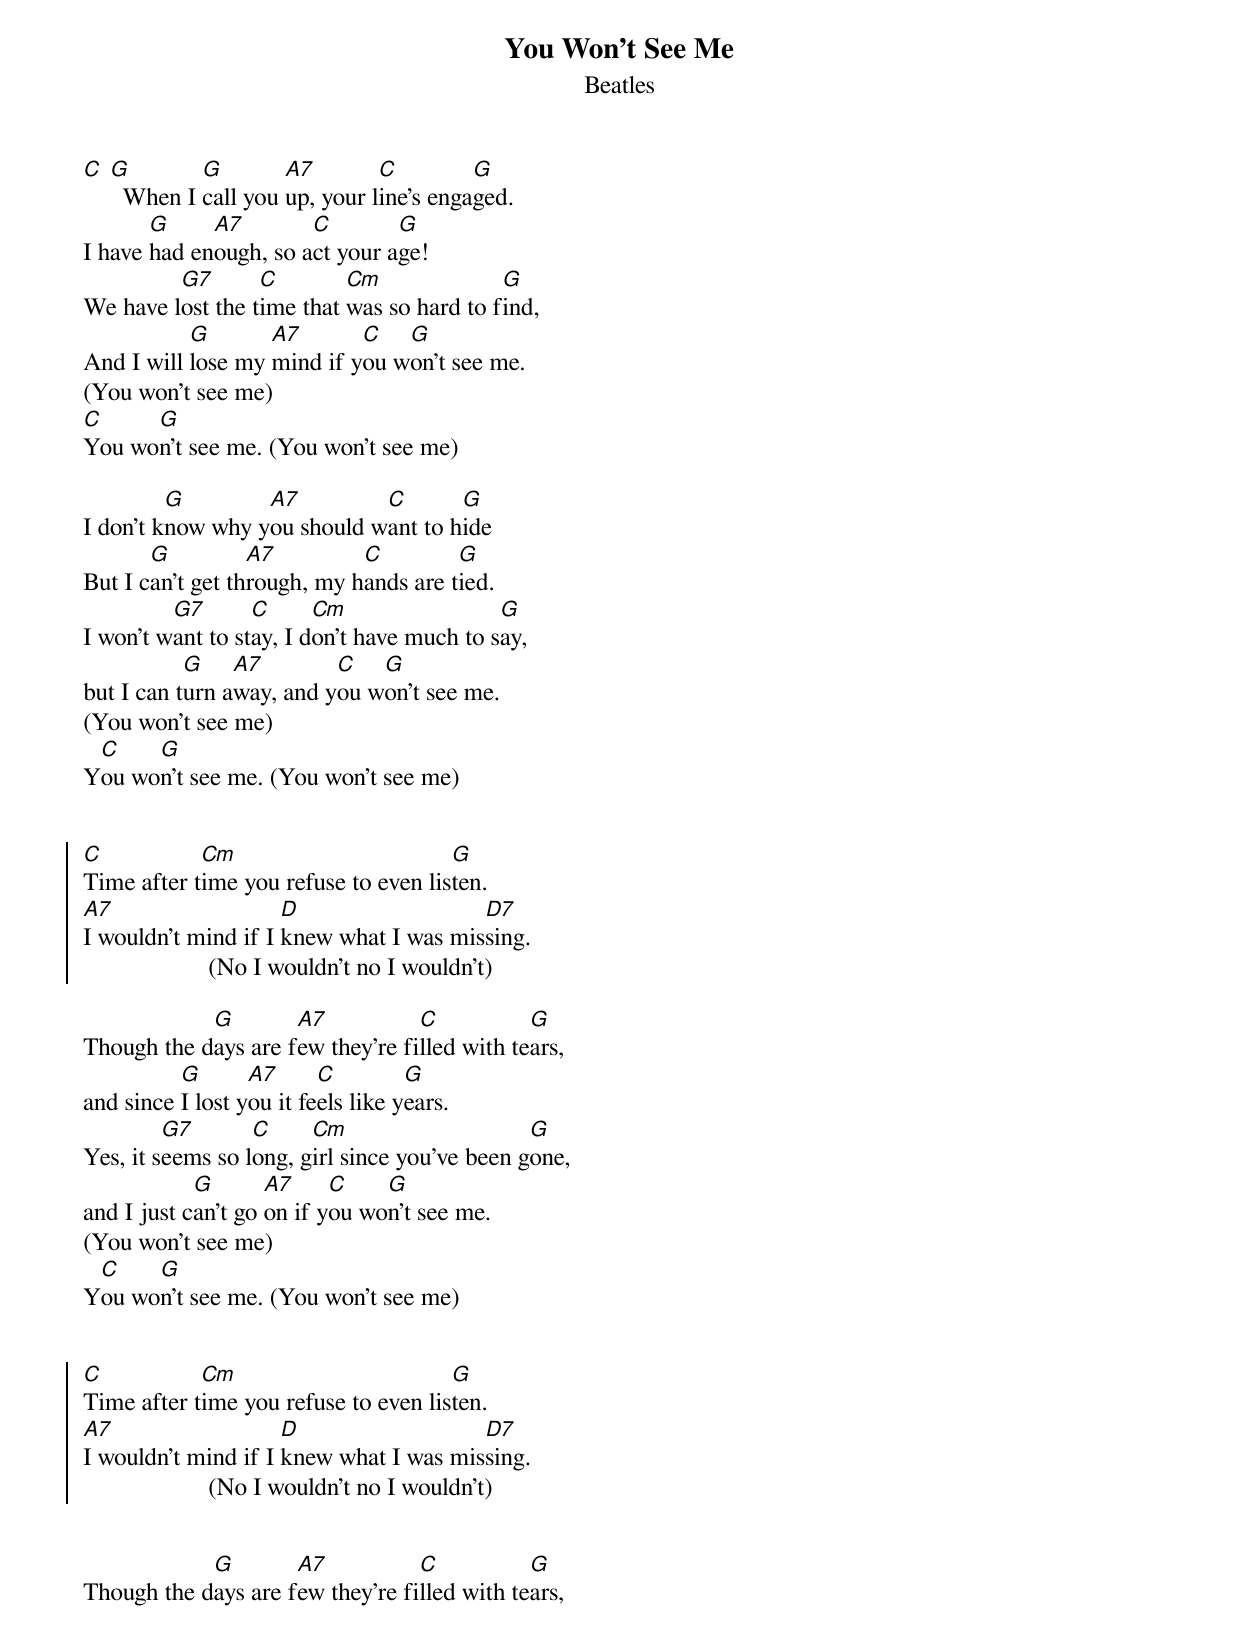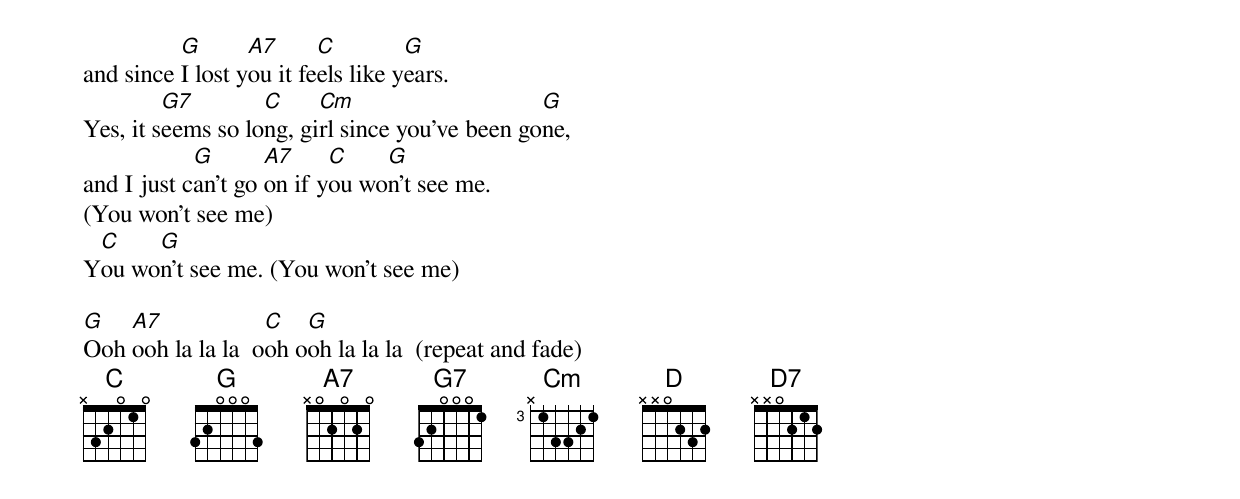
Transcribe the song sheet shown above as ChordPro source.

{title:You Won't See Me}
{subtitle:Beatles}
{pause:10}
[C] [G]  When I [G]call you [A7]up, your l[C]ine's enga[G]ged.
I have [G]had en[A7]ough, so a[C]ct your a[G]ge!
We have l[G7]ost the t[C]ime that [Cm]was so hard to f[G]ind,
And I will [G]lose my [A7]mind if y[C]ou w[G]on't see me.
(You won't see me)
[C]You wo[G]n't see me. (You won't see me)

I don't k[G]now why y[A7]ou should w[C]ant to h[G]ide
But I c[G]an't get th[A7]rough, my h[C]ands are t[G]ied.
I won't w[G7]ant to st[C]ay, I d[Cm]on't have much to s[G]ay,
but I can t[G]urn a[A7]way, and y[C]ou w[G]on't see me.
(You won't see me)
Y[C]ou wo[G]n't see me. (You won't see me)


{soc}
[C]Time after t[Cm]ime you refuse to even lis[G]ten.
[A7]I wouldn't mind if I [D]knew what I was mis[D7]sing.
                    (No I wouldn't no I wouldn't)
{eoc}

Though the d[G]ays are f[A7]ew they're fi[C]lled with te[G]ars,
and since [G]I lost y[A7]ou it fe[C]els like y[G]ears.
Yes, it s[G7]eems so l[C]ong, g[Cm]irl since you've been g[G]one,
and I just c[G]an't go [A7]on if y[C]ou wo[G]n't see me.
(You won't see me)
Y[C]ou wo[G]n't see me. (You won't see me)


{soc}
[C]Time after t[Cm]ime you refuse to even lis[G]ten.
[A7]I wouldn't mind if I [D]knew what I was mis[D7]sing.
                    (No I wouldn't no I wouldn't)
{eoc}


Though the d[G]ays are f[A7]ew they're fi[C]lled with te[G]ars,
and since [G]I lost y[A7]ou it fe[C]els like y[G]ears.
Yes, it s[G7]eems so lo[C]ng, gi[Cm]rl since you've been go[G]ne,
and I just c[G]an't go [A7]on if y[C]ou wo[G]n't see me.
(You won't see me)
Y[C]ou wo[G]n't see me. (You won't see me)

[G]Ooh [A7]ooh la la la  o[C]oh o[G]oh la la la  (repeat and fade)
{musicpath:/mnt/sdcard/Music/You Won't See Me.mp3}
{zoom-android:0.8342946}
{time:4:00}
{zoom-android-MID1045:0.83431554}
{zoom-android-V11:0.8345602}
